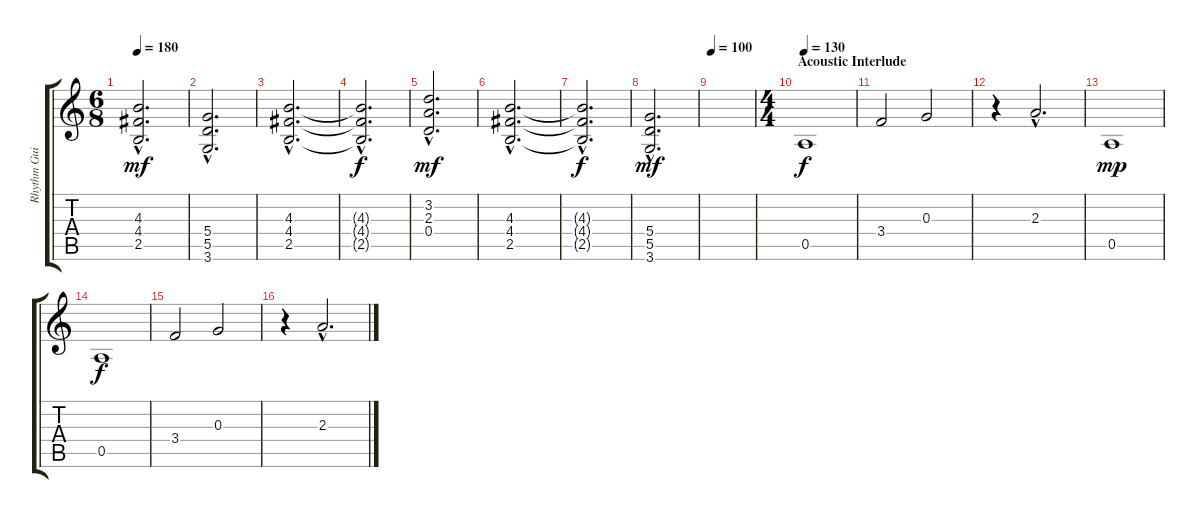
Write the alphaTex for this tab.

\track ("Rhythm Guitar" "Rhythm Gui") {instrument distortionguitar}
\staff {score tabs}
\tuning (E4 B3 G3 D3 A2 E2) {hide}
\ts (6 8)
\tempo 180
\clef g2
\ks c
(4.3{hac} 4.4{hac} 2.5{hac}).2{d dy mf} |
(5.4{hac} 5.5{hac} 3.6{hac}).2{d} |
(4.3{hac} 4.4{hac} 2.5{hac}).2{d} |
(4.3{hac t} 4.4{hac t} 2.5{hac t}).2{d dy f} |
(3.2{hac} 2.3{hac} 0.4{hac}).2{d dy mf} |
(4.3{hac} 4.4{hac} 2.5{hac}).2{d} |
(4.3{hac t} 4.4{hac t} 2.5{hac t}).2{d dy f} |
(5.4{hac} 5.5{hac} 3.6{hac}).2{d dy mf} |
\tempo 40
\tempo 100
|
\ts (4 4)
\section ("" "Acoustic Interlude")
\tempo 130
0.5.1{dy f instrument acousticguitarnylon} |
3.4.2 0.3.2 |
r.4 2.3{hac}.2{d} |
0.5.1{dy mp} |
0.5.1{dy f} |
3.4.2 0.3.2 |
r.4 2.3{hac}.2{d}
